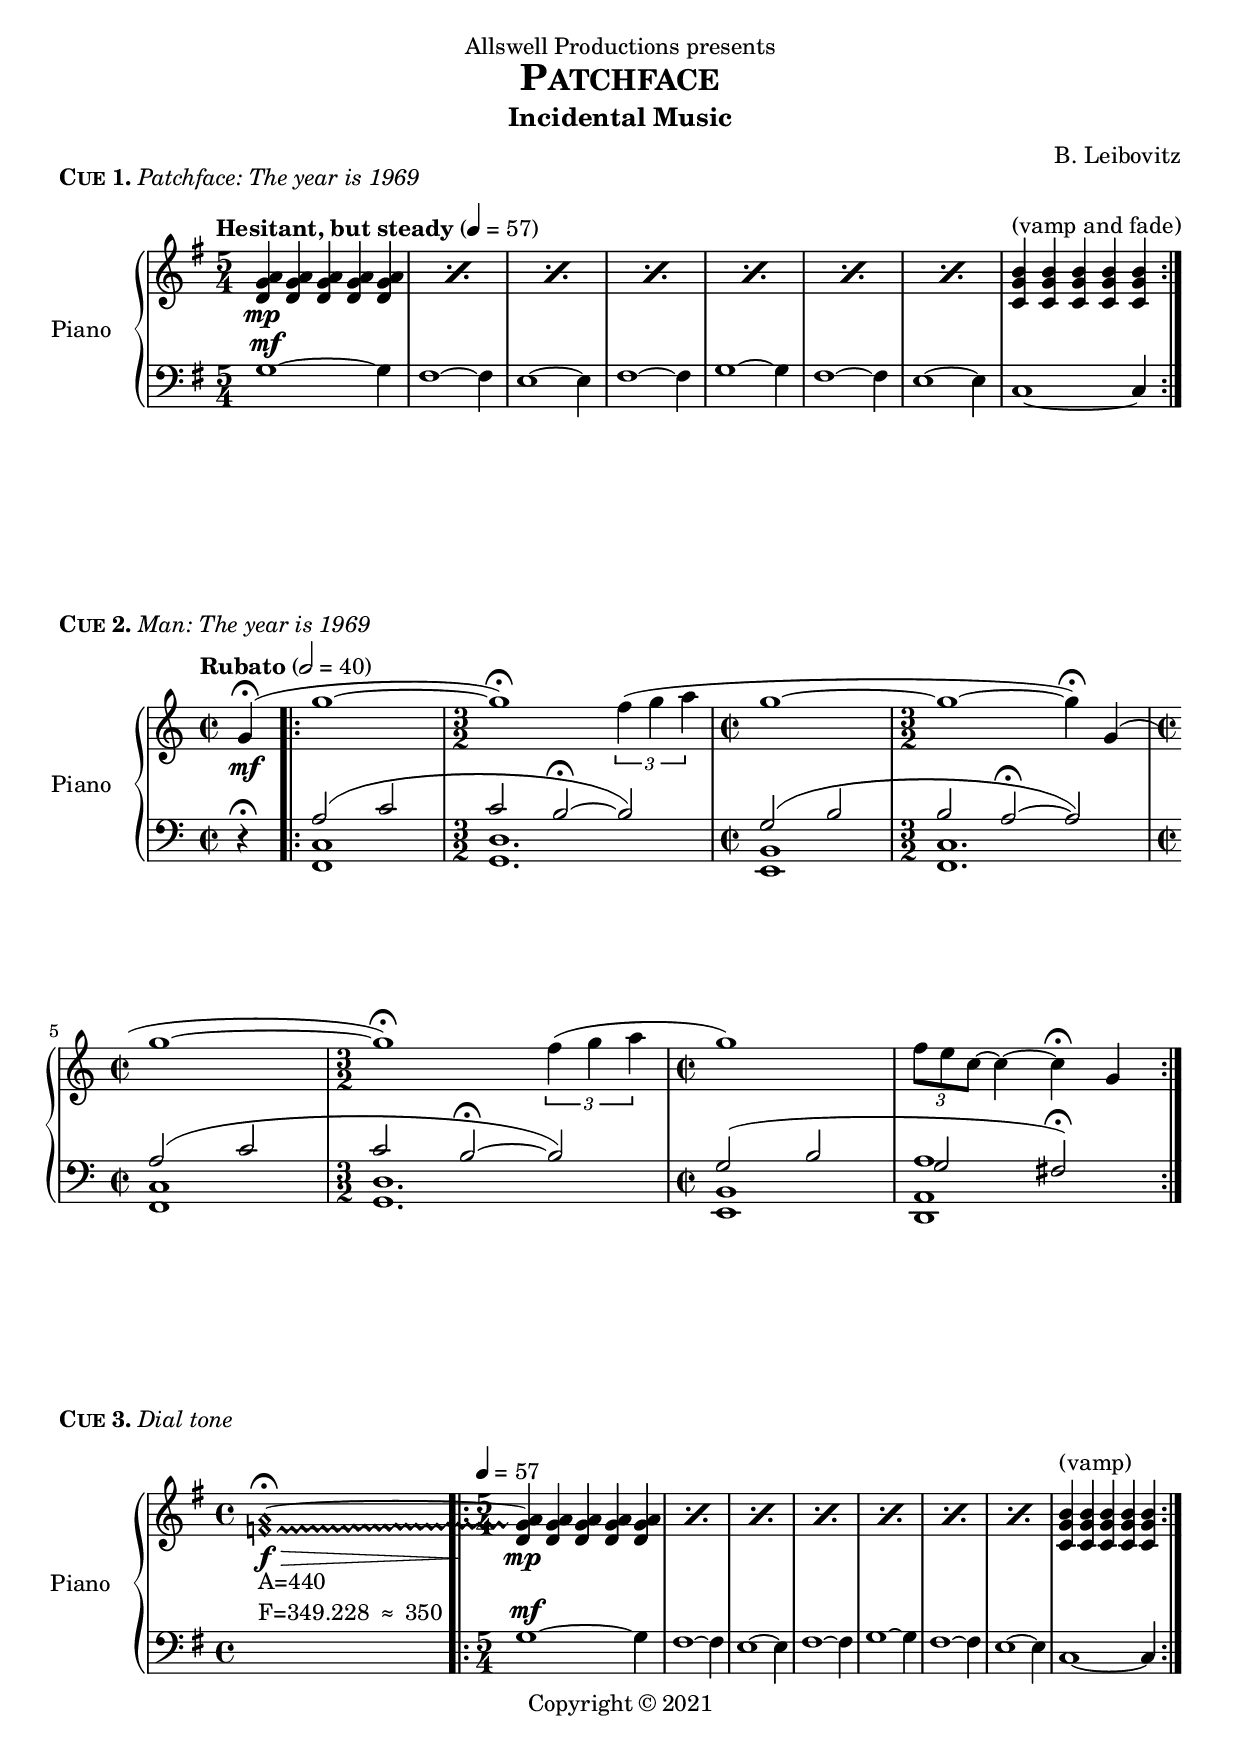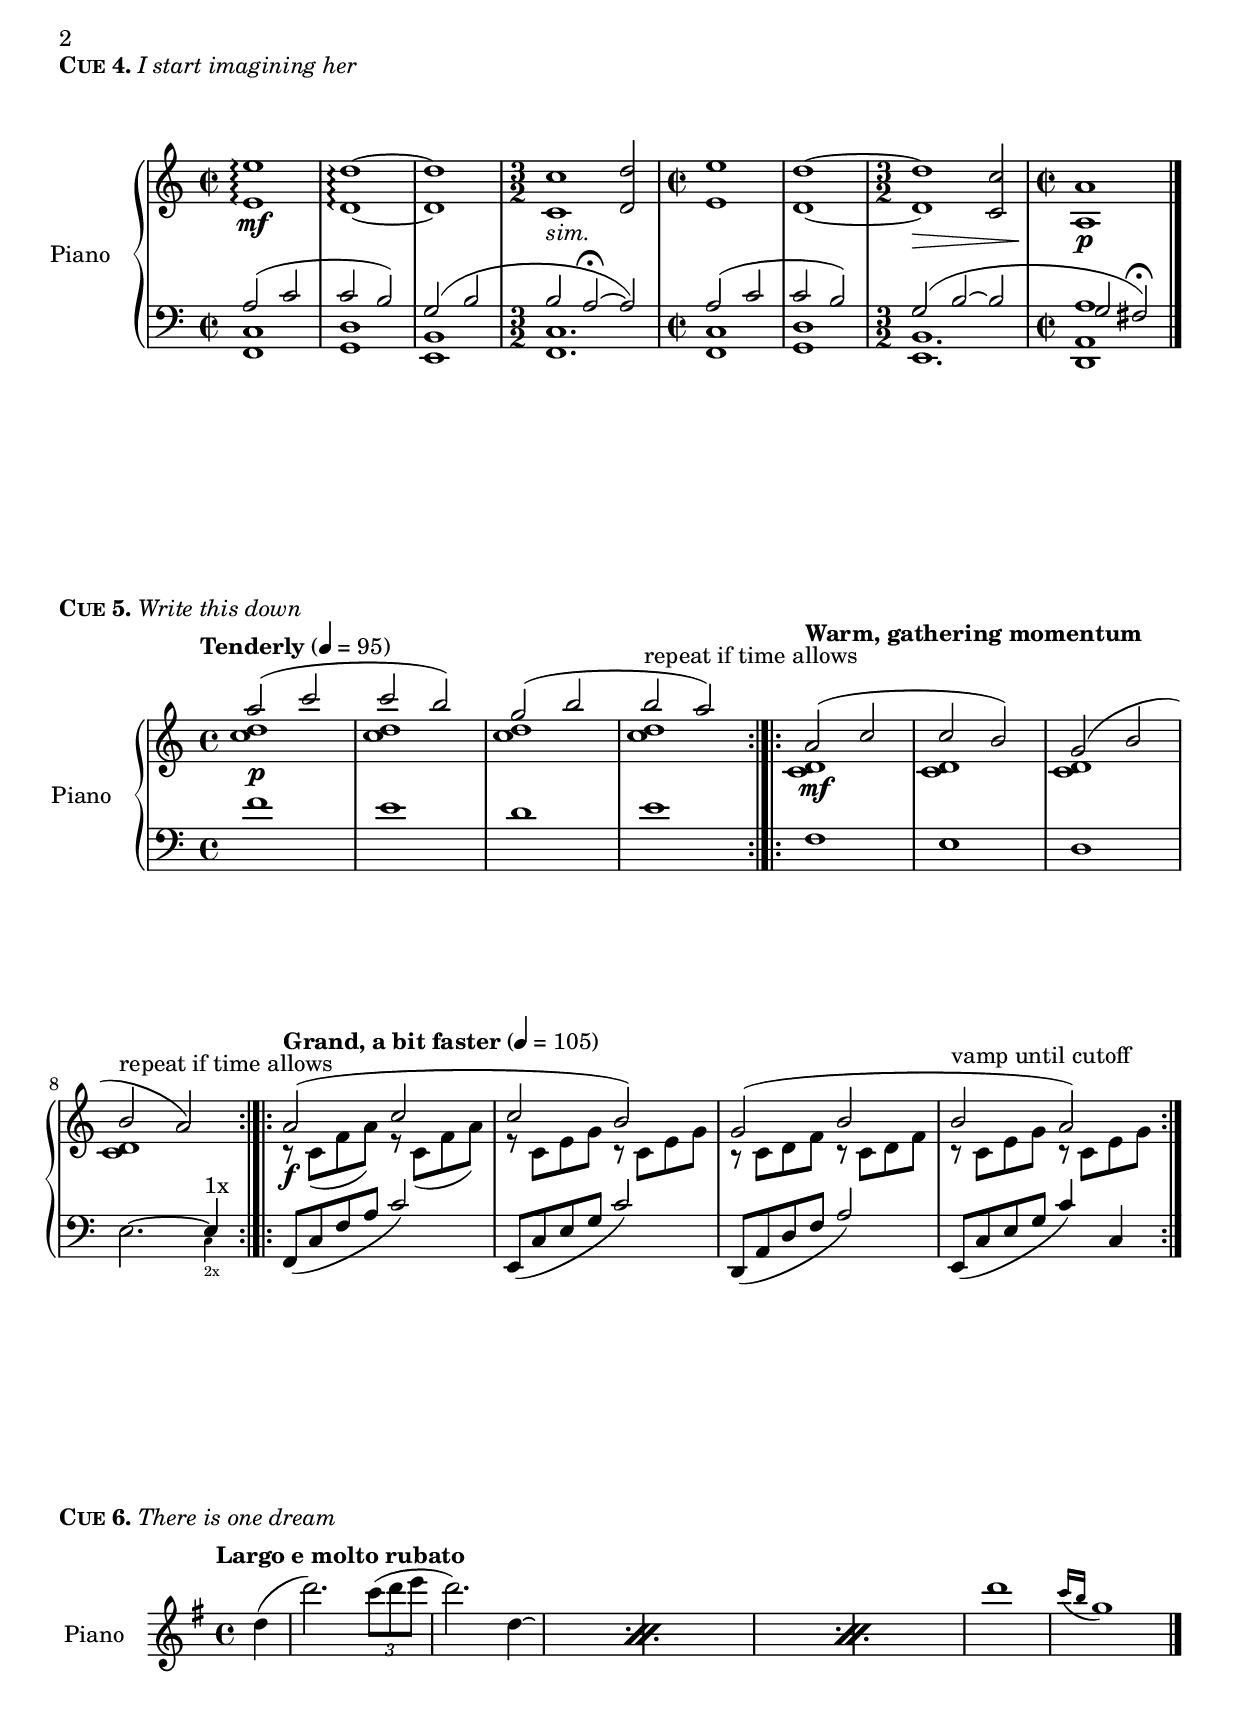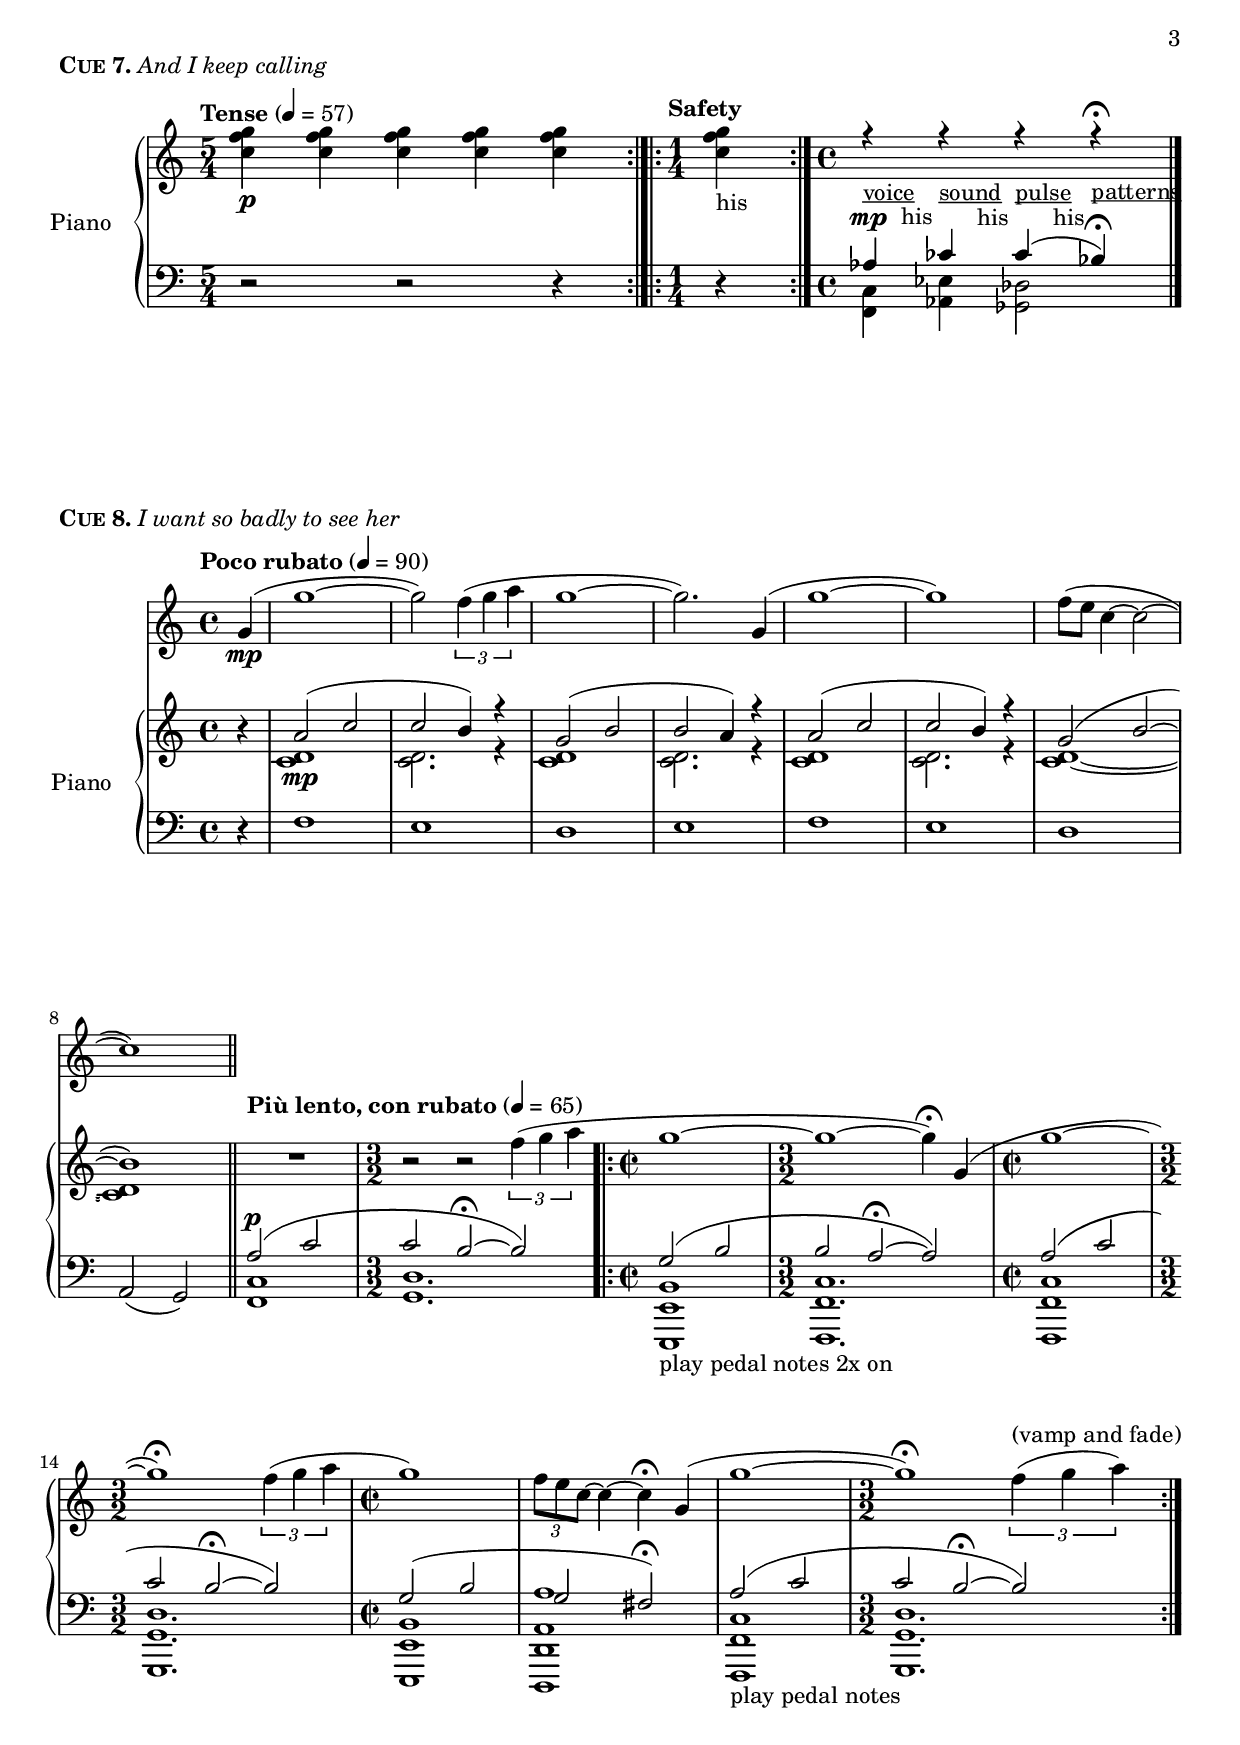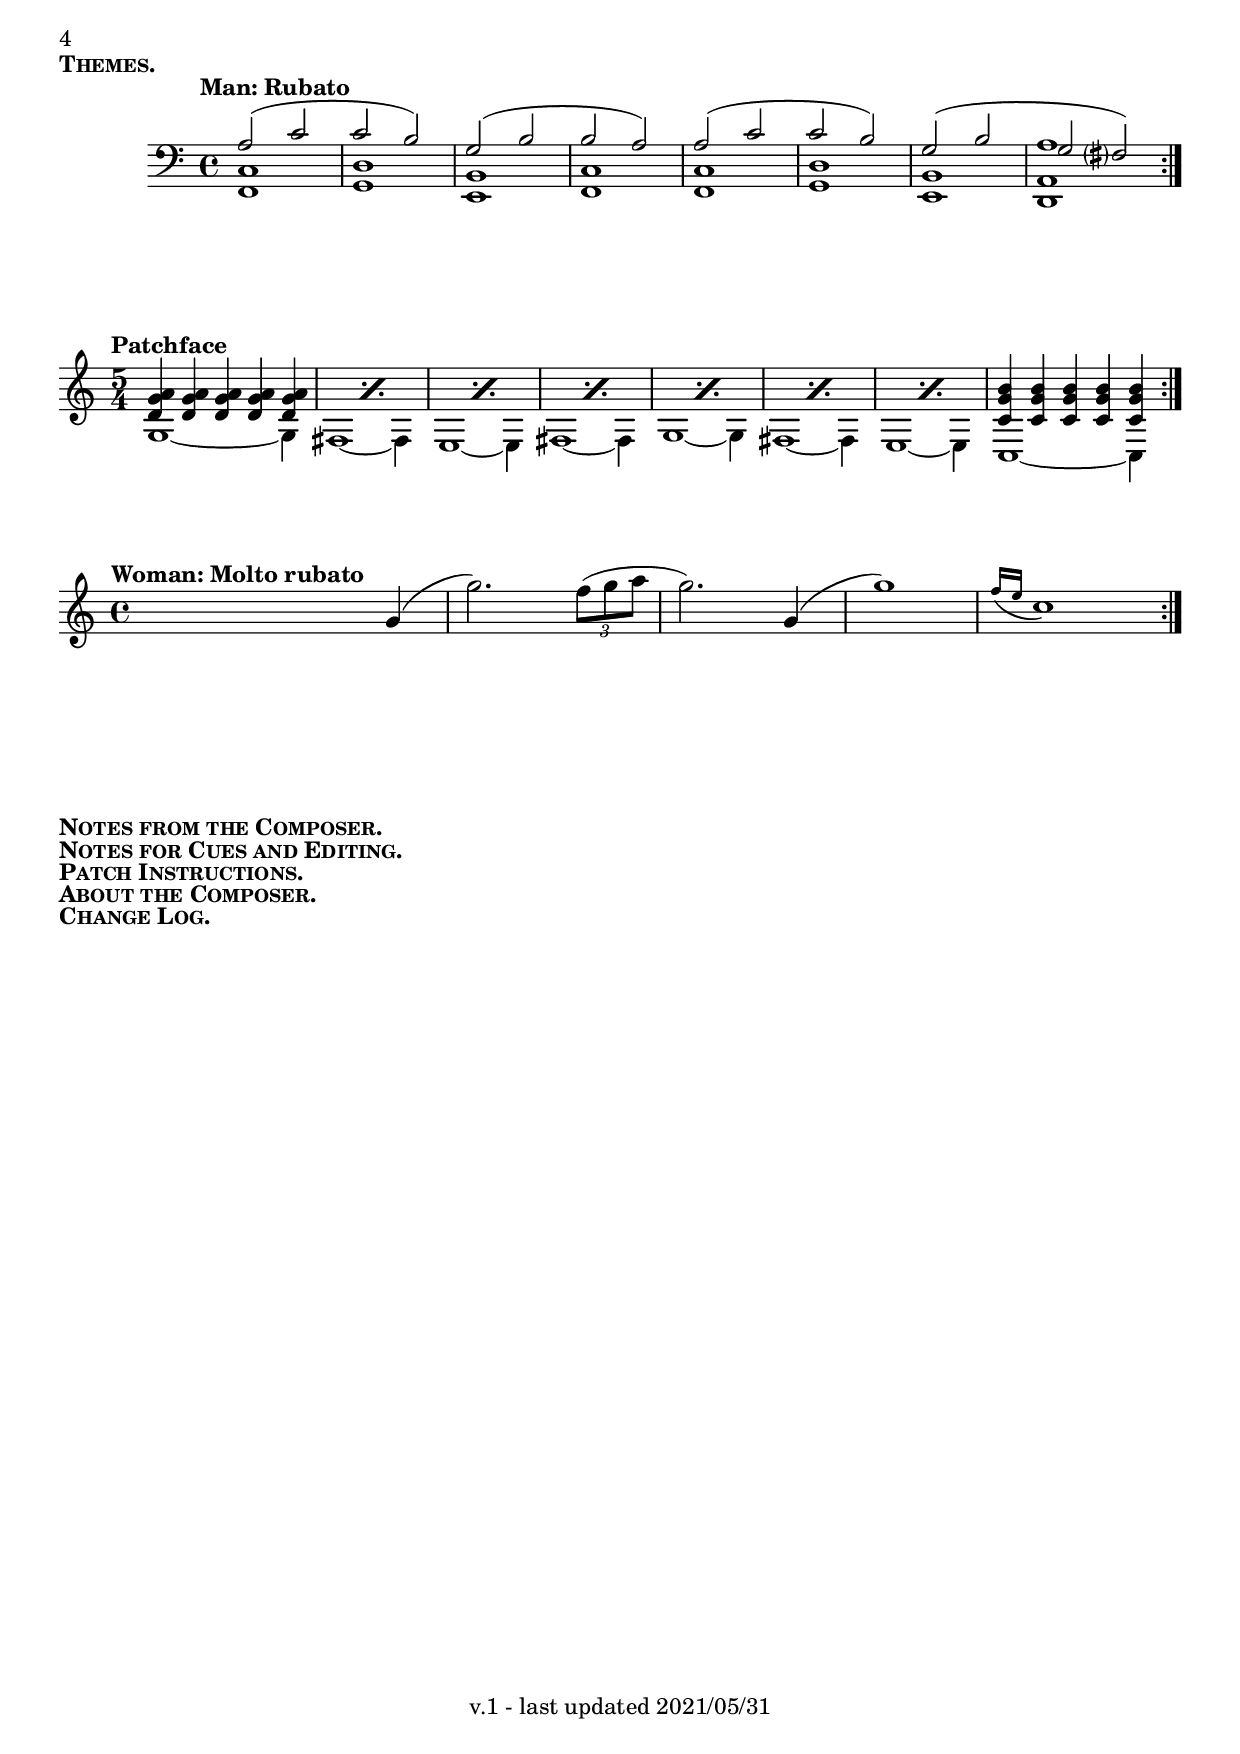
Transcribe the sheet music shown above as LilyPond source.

\header {
  dedication = "Allswell Productions presents"
  title = \markup { \caps Patchface }
  subtitle = "Incidental Music"
  composer = "B. Leibovitz"
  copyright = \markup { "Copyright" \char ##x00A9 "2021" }
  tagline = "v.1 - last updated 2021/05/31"
}
% ---------- CUE 01 ----------
cueIupper = \relative c' {
  \clef treble
  \key g \major
  \time 5/4
  \tempo "Hesitant, but steady" 4 = 57
  \repeat percent 7 {<d g a>4\mp <d g a> <d g a> <d g a> <d g a>} <c g' b>^"(vamp and fade)" <c g' b> <c g' b> <c g' b> <c g' b> \bar ":|."
}
cueIlower = \relative c' {
  \clef bass
  \key g \major
  \time 5/4
  g1~^\mf g4 fis1~ fis4 e1~ e4 fis1~ fis4 g1~ g4 fis1~ fis4 e1~ e4 c1~ c4
}
\score {
  \header {
    piece = \markup { \bold \caps { Cue 1. } \italic { Patchface: The year is 1969 } }
  }
  \new PianoStaff <<
    \set PianoStaff.instrumentName = #"Piano  "
    \new Staff = "upper" \cueIupper
    \new Staff = "lower" \cueIlower
  >>
  \layout { }
  \midi { }
}
% ---------- CUE 02 ----------
cueIIupper = \relative c'' {
  \clef treble
  \key c \major
  \time 2/2
  \tempo "Rubato" 2 = 40
  \partial 4
  g4\fermata \mf(\bar ".|:" | g'1~ \time 3/2 g\fermata) \tuplet 3/2 { f4( g a } | \time 2/2 g1 ~ | \time 3/2 g ~ g4\fermata) g,( | \time 2/2 g'1~ \time 3/2 g\fermata) \tuplet 3/2 { f4( g a } | \time 2/2 g1) \tuplet 3/2 { f8 e c~ } c4~ c4\fermata g \bar ":|."
}
cueIIlower = \relative c {
  \clef bass
  \key c \major
  \time 2/2
  \partial 4
  r4\fermata \bar ".|:" << { a'2( c \time 3/2 c b~\fermata b) \time 2/2 g( b \time 3/2 b a~\fermata a) \time 2/2 a( c \time 3/2  c b~\fermata b) \time 2/2 g( b g fis\fermata) \bar ":|." } \\
    { <<f,1 c'>> <g d'>1. <e b'>1 <f c'>1. <f c'>1 <g d'>1. <e b'>1 <d a' a'> } >>
}
\score {
  \header {
    piece = \markup { \bold \caps { Cue 2. } \italic { Man: The year is 1969 } }
  }
  \new PianoStaff <<
    \set PianoStaff.instrumentName = #"Piano  "
    \new Staff = "upper" \cueIIupper
    \new Staff = "lower" \cueIIlower
  >>
  \layout { }
  \midi { }
}
% ---------- CUE 03 ----------
cueIIIupper = \relative c' {
  \clef treble
  \key g \major
  \time 4/4
  \textLengthOn
  \once \override NoteHead.style = #'harmonic
  \once \override Glissando.style = #'trill
  \set glissandoMap = #'((0 . 1))
  <f a>1_\markup { \left-column { "A=440" \line { "F=349.228" \char ##x2248 "350" } } }\f \> ~ \fermata \glissando \bar ".|:"  \textLengthOff
  \time 5/4 \tempo 4 = 57
  \repeat percent 7 {<d g a>4\mp <d g a> <d g a> <d g a> <d g a>} <c g' b>^"(vamp)" <c g' b> <c g' b> <c g' b> <c g' b> \bar ":|."
}
cueIIIlower = \relative c' {
  \clef bass
  \key g \major
  \time 4/4 s1
  \time 5/4
  g1~^\mf g4 fis1~ fis4 e1~ e4 fis1~ fis4 g1~ g4 fis1~ fis4 e1~ e4 c1~ c4
}
\score {
  \header {
    piece = \markup { \bold \caps { Cue 3. } \italic { Dial tone } }
  }
  \new PianoStaff <<
    \set PianoStaff.instrumentName = #"Piano  "
    \new Staff = "upper" \cueIIIupper
    \new Staff = "lower" \cueIIIlower
  >>
  \layout { }
  \midi { }
}
% ---------- CUE 04 ----------
cueIVupper = \relative c' {
  \clef treble
  \key c \major
  \time 2/2
  <e e'>1\arpeggio\mf <d d'>\arpeggio ~ <d d'> \time 3/2 <c c'>_\markup { \italic { sim. } } <d d'>2 \time 2/2 <e e'>1 <d d'> ~ \time 3/2 <d d'>\> <c c'>2 \time 2/2 <a a'>1\!\p \bar "|."
}
cueIVlower = \relative c {
  \clef bass
  \key c \major
  \time 2/2
  << { a'2( c c b) g( b \time 3/2 b a~\fermata a) \time 2/2 a( c c b) \time 3/2 g( b ~ b \time 2/2 g fis\fermata) \bar "|." } \\
    { <<f,1 c'>> <g d'> <e b'> <f c'>1. <f c'>1 <g d'> <e b'>1. <d a' a'>1 } >>
}
\score {
  \header {
    piece = \markup { \bold \caps { Cue 4. } \italic { I start imagining her } }
  }
  \new PianoStaff <<
    \set PianoStaff.instrumentName = #"Piano  "
    \new Staff = "upper" \cueIVupper
    \new Staff = "lower" \cueIVlower
  >>
  \layout { }
  \midi { }
}
% ---------- CUE 05 ----------
cueVupper = \relative c''' {
  \clef treble
  \tempo "Tenderly" 4 = 95 << { a2( c c b) g( b b^"repeat if time allows" a) \bar ":|.|:" \tempo "Warm, gathering momentum" a,( c c b) g( b b^"repeat if time allows" a) \bar ":|.|:" \tempo "Grand, a bit faster" 4 = 105 a( c c b) g( b b^"vamp until cutoff" a) \bar ":|." } \\
    { <c d>1\p \repeat unfold 3 { <c d> } <c, d>\mf \repeat unfold 3 { <c d> } r8\f c( f a) r8 c,( f a) \repeat unfold 2 { r c, e g } \repeat unfold 2 { r c, d f } \repeat unfold 2 { r c e g } } >>
}
cueVlower = \relative c' {
  \clef bass
  f1 e d e f, e d e2. ~ << { \stemUp e4^"1x" } \new CueVoice { \stemDown c4_"2x" } >> f,8( c' f a c2) e,,8( c' e g c2) d,,8( a' d f a2) e,8( c' e g c4) c,
}
\score {
  \header {
    piece = \markup { \bold \caps { Cue 5. } \italic { Write this down } }
  }
  \new PianoStaff <<
    \set PianoStaff.instrumentName = #"Piano  "
    \new Staff = "upper" \cueVupper
    \new Staff = "lower" \cueVlower
  >>
  \layout { }
  \midi { }
}
% ---------- CUE 06 ----------
cueVI = \transpose g d' {
  \relative c'' {
    \partial 4
    \key c \major
    \tempo "Largo e molto rubato"
      g4( \repeat percent 3 { g'2.) \tuplet 3/2 { f8( g a } g2.) g,4\laissezVibrer } g'1 \acciaccatura { f16 e } c1 \bar "|."
  }
}
\score {
  \header {
    piece = \markup { \bold \caps { Cue 6. } \italic { There is one dream } }
  }
  \new PianoStaff <<
    \set PianoStaff.instrumentName = #"Piano  "
    \new Staff = "upper" \cueVI
    %\new Staff = "lower" \cueVlower
  >>
  \layout { ragged-right = ##f }
  \midi { }
}
% ---------- CUE 07 ----------
cueVIIupper = \relative c'' {
  \time 5/4
  \tempo "Tense" 4 = 57
  <c f g>4\p <c f g> <c f g> <c f g> <c f g> \bar ":|.|:" \tempo "Safety" \time 1/4 <c f g>_"his" \bar ":|."
  \time 4/4 << { r4 r r r\fermata } \\ { s8_\markup { \underline "voice" } s_"his" s8_\markup { \underline "sound" } s_"his" s8_\markup { \underline "pulse" } s_"his" s4_\markup { \underline "patterns" } \bar "|." } >>
}
cueVIIlower = \relative c' {
  \clef bass
  r2 r r4 r << { aes^\mp ces ces( bes)\fermata } \\ { <f, c'> <aes ees'> <ges des'>2 } >> 
}
\score {
  \header {
    piece = \markup { \bold \caps { Cue 7. } \italic { And I keep calling } }
  }
  \new PianoStaff <<
    \set PianoStaff.instrumentName = #"Piano  "
    \new Staff = "upper" \cueVIIupper
    \new Staff = "lower" \cueVIIlower
  >>
  \layout { ragged-right = ##f }
  \midi { }
}
% ---------- CUE 08 ----------
cueVIIIupper = \relative c'' {
  \partial 4
  r4 | << { a2(_\mp c c b4) r g2( b b a4) r a2( c c b4) r g2( b ~ b1) } \\ { \repeat unfold 3 { <c, d>1 <c d>2. r4 } <c d>1 ~ <c d> } >>
  \tempo "Più lento, con rubato" 4 = 65
  R1 r2 r2 \tuplet 3/2 { f'4( g a } \bar ".|:" | \time 2/2 g1 ~ | \time 3/2 g ~ g4\fermata) g,( | \time 2/2 g'1~ \time 3/2 g\fermata) \tuplet 3/2 { f4( g a } | \time 2/2 g1) \tuplet 3/2 { f8 e c~ } c4~ c4\fermata g( g'1~ \time 3/2 g\fermata) \tuplet 3/2 { f4(^"(vamp and fade)" g a) } \bar ":|."
}
cueVIIIthird = \relative c'' {
  \partial 4
  \tempo "Poco rubato" 4 = 90
  g4(\mp g'1 ~ g2) \tuplet 3/2 { f4( g a } g1 ~ g2.) g,4( g'1 ~ g) f8( e c4 ~ c2 ~ c1)
}
cueVIIIlower = \relative c {
  \clef bass
  \partial 4
  r4 | f1 e d e f e d a2( g) \bar "||"
  << { a'2(^\p c \time 3/2 c b~\fermata b) \time 2/2 g( b \time 3/2 b a~\fermata a) \time 2/2 a( c \time 3/2  c b~\fermata b) \time 2/2 g( b g fis\fermata) a2( c \time 3/2 c b~\fermata b) \bar ":|." } \\
    { <f, c'>1 <g d'>1. <e, e' b'>1_"play pedal notes 2x on" <f f' c'>1. <f f' c'>1 <g g' d'>1. <e e' b'>1 <d d' a' a'> <f f' c'>1_"play pedal notes" <g g' d'>1. } >>
}
\score {
  \header {
    piece = \markup { \bold \caps { Cue 8. } \italic { I want so badly to see her } }
  }
  <<
    \new Staff = "third" \cueVIIIthird
    \new PianoStaff <<
      \set PianoStaff.instrumentName = #"Piano  "
      \new Staff = "upper" \cueVIIIupper
      \new Staff = "lower" \cueVIIIlower
    >>
  >>
  \layout { }
  \midi { }
}
% ---------- THEMES ----------
\pageBreak
\score {
  \relative c {
    \override Staff.TimeSignature.break-visibility =##( #f #t #t )
    \set Staff.explicitClefVisibility = #end-of-line-invisible
    \clef bass
    \tempo "Man: Rubato"
    << { a'2( c c b) g( b b a) a( c c b) g( b g fis?) \bar ":|." \break } \\
    { <<f,1 c'>> <g d'> <e b'> <<f c'>> <<f, c'>> <<g d'>> <e, b'> <d a' a'> } >>
    \tempo "Patchface"
    \time 5/4
    \clef treble
    << { \repeat percent 7 {<d'' g a>4 <d g a> <d g a> <d g a> <d g a>} <c g' b> <c g' b> <c g' b> <c g' b> <c g' b> \bar ":|." \break } \\
    { g1~ g4 fis1~ fis4 e1~ e4 fis1~ fis4 g1~ g4 fis1~ fis4 e1~ e4 c1~ c4 } >>
    \tempo "Woman: Molto rubato"
    \time 4/4
    s2. g''4( g'2.) \tuplet 3/2 { f8( g a } g2.) g,4( g'1) \acciaccatura { f16 e } c1 \bar ":|."
  }

  \layout {
    \context {
    \Score
    \omit BarNumber
    }
  }
  \header {
    piece = \markup { \bold \caps Themes. }
  }
  \midi {}
}
% ---------- NOTES ----------
\markup { \bold \caps { Notes from the Composer. } }
% ---------- CUE NOTES ----------
\markup { \bold \caps { Notes for Cues and Editing. } }
% ---------- PATCHES ----------
\markup { \bold \caps { Patch Instructions. } }
% ---------- BIO ----------
\markup { \bold \caps { About the Composer. } }
% ---------- CHANGELOG ----------
\markup { \bold \caps { Change Log. } }